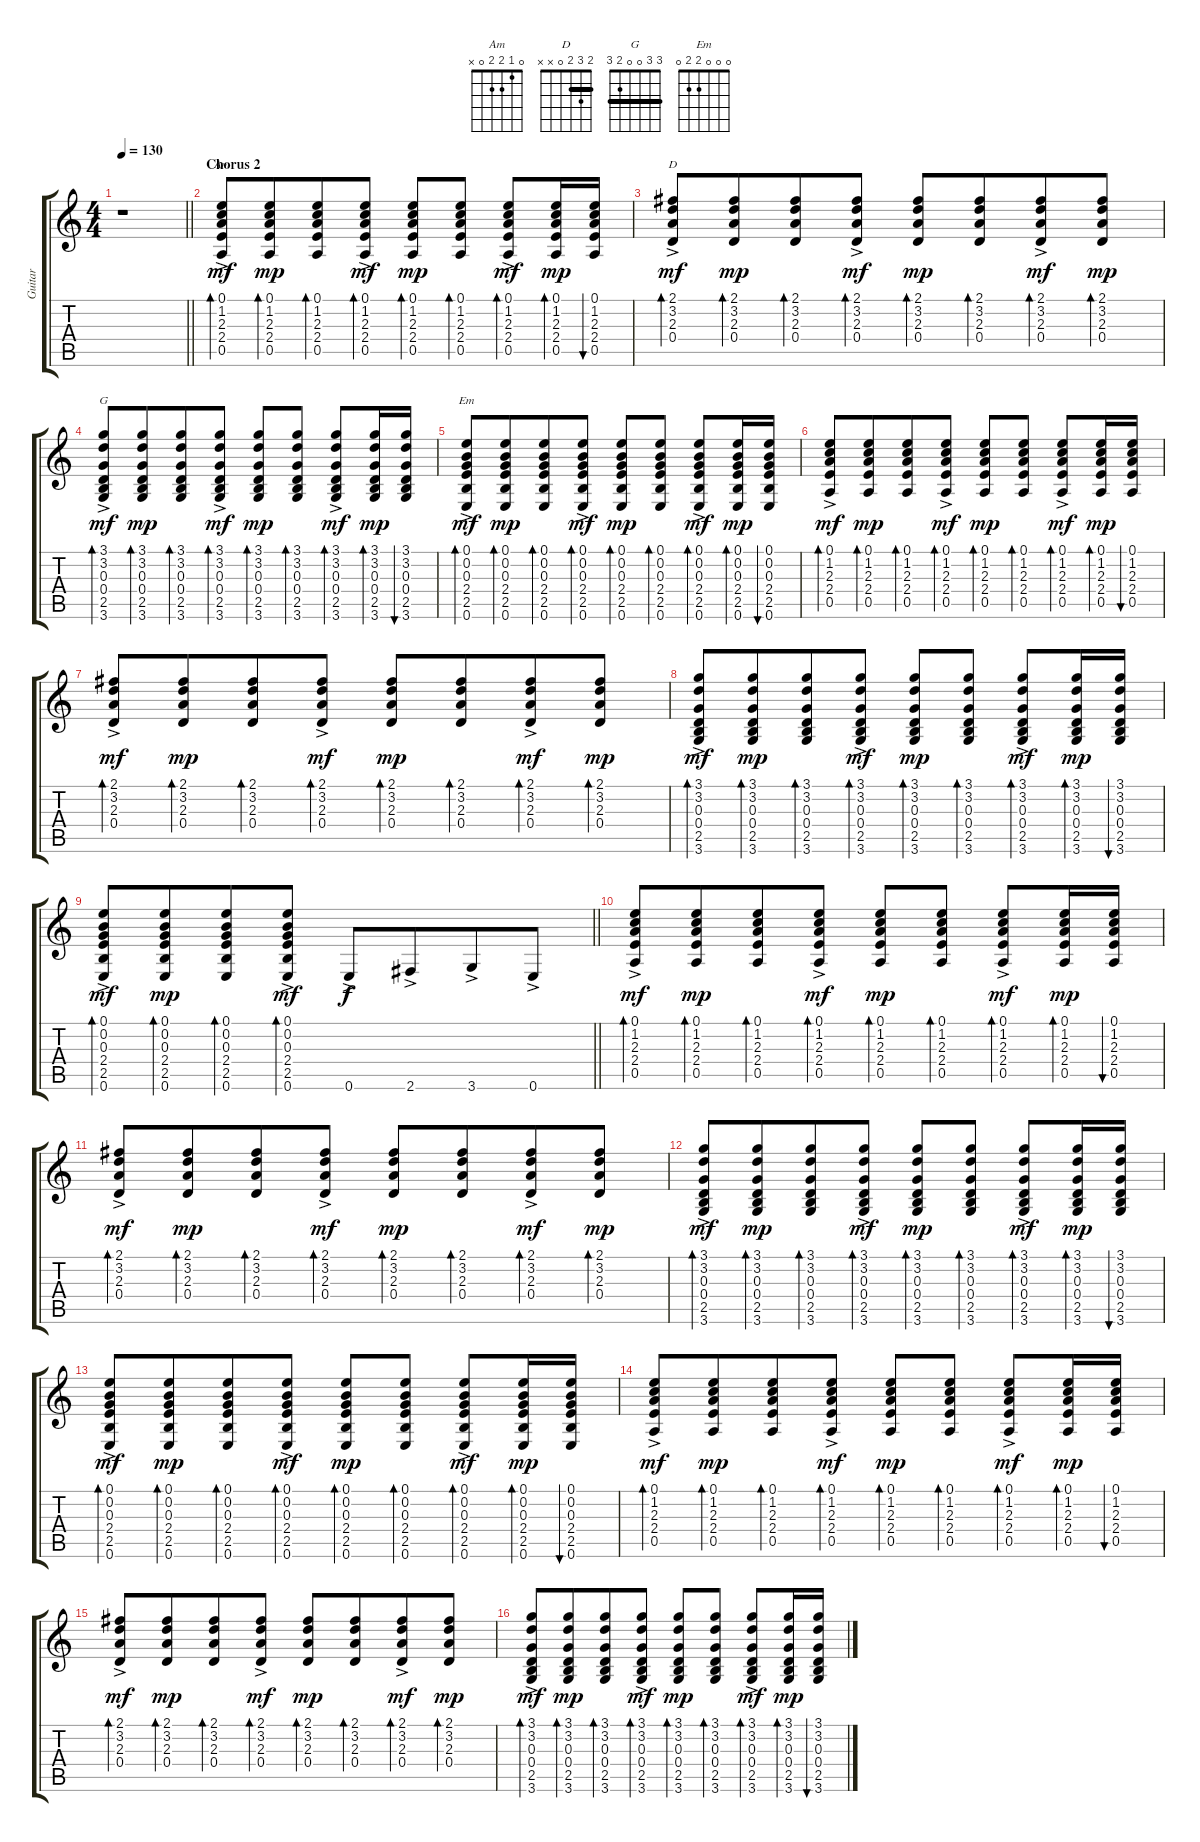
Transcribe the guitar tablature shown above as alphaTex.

\track ("Guitar" "Guitar") {instrument acousticguitarsteel}
\staff {score tabs}
\tuning (E4 B3 G3 D3 A2 E2) {hide}
\chord ("Am" 0 1 2 2 0 x)
\chord ("D" 2 3 2 0 x x) {barre 2}
\chord ("G" 3 3 0 0 2 3) {barre 3}
\chord ("Em" 0 0 0 2 2 0)
\ts (4 4)
\tempo 130
\clef g2
\barLineRight lightlight
\ks aminor
r.1{dy mf} |
\section ("" "Chorus 2")
(0.1{ac} 1.2{ac} 2.3{ac} 2.4{ac} 0.5{ac}).8{bd 30 ch "Am"} (0.1 1.2 2.3 2.4 0.5).8{bd 30 dy mp beam merge} (0.1 1.2 2.3 2.4 0.5).8{bd 30} (0.1{ac} 1.2{ac} 2.3{ac} 2.4{ac} 0.5{ac}).8{bd 30 dy mf} (0.1 1.2 2.3 2.4 0.5).8{bd 30 dy mp} (0.1 1.2 2.3 2.4 0.5).8{bd 30} (0.1{ac} 1.2{ac} 2.3{ac} 2.4{ac} 0.5{ac}).8{bd 30 dy mf} (0.1 1.2 2.3 2.4 0.5).16{bd 30 dy mp} (0.1 1.2 2.3 2.4 0.5).16{bu 30} |
(2.1{ac} 3.2{ac} 2.3{ac} 0.4{ac}).8{bd 30 ch "D" dy mf} (2.1 3.2 2.3 0.4).8{bd 30 dy mp beam merge} (2.1 3.2 2.3 0.4).8{bd 30} (2.1{ac} 3.2{ac} 2.3{ac} 0.4{ac}).8{bd 30 dy mf} (2.1 3.2 2.3 0.4).8{bd 30 dy mp} (2.1 3.2 2.3 0.4).8{bd 30 beam merge} (2.1{ac} 3.2{ac} 2.3{ac} 0.4{ac}).8{bd 30 dy mf} (2.1 3.2 2.3 0.4).8{bd 30 dy mp} |
(3.1{ac} 3.2{ac} 0.3{ac} 0.4{ac} 2.5{ac} 3.6{ac}).8{bd 30 ch "G" dy mf} (3.1 3.2 0.3 0.4 2.5 3.6).8{bd 30 dy mp beam merge} (3.1 3.2 0.3 0.4 2.5 3.6).8{bd 30} (3.1{ac} 3.2{ac} 0.3{ac} 0.4{ac} 2.5{ac} 3.6{ac}).8{bd 30 dy mf} (3.1 3.2 0.3 0.4 2.5 3.6).8{bd 30 dy mp} (3.1 3.2 0.3 0.4 2.5 3.6).8{bd 30} (3.1{ac} 3.2{ac} 0.3{ac} 0.4{ac} 2.5{ac} 3.6{ac}).8{bd 30 dy mf} (3.1 3.2 0.3 0.4 2.5 3.6).16{bd 30 dy mp} (3.1 3.2 0.3 0.4 2.5 3.6).16{bu 30} |
(0.1{ac} 0.2{ac} 0.3{ac} 2.4{ac} 2.5{ac} 0.6{ac}).8{bd 30 ch "Em" dy mf} (0.1 0.2 0.3 2.4 2.5 0.6).8{bd 30 dy mp beam merge} (0.1 0.2 0.3 2.4 2.5 0.6).8{bd 30} (0.1{ac} 0.2{ac} 0.3{ac} 2.4{ac} 2.5{ac} 0.6{ac}).8{bd 30 dy mf} (0.1 0.2 0.3 2.4 2.5 0.6).8{bd 30 dy mp} (0.1 0.2 0.3 2.4 2.5 0.6).8{bd 30} (0.1{ac} 0.2{ac} 0.3{ac} 2.4{ac} 2.5{ac} 0.6{ac}).8{bd 30 dy mf} (0.1 0.2 0.3 2.4 2.5 0.6).16{bd 30 dy mp} (0.1 0.2 0.3 2.4 2.5 0.6).16{bu 30} |
(0.1{ac} 1.2{ac} 2.3{ac} 2.4{ac} 0.5{ac}).8{bd 30 dy mf} (0.1 1.2 2.3 2.4 0.5).8{bd 30 dy mp beam merge} (0.1 1.2 2.3 2.4 0.5).8{bd 30} (0.1{ac} 1.2{ac} 2.3{ac} 2.4{ac} 0.5{ac}).8{bd 30 dy mf} (0.1 1.2 2.3 2.4 0.5).8{bd 30 dy mp} (0.1 1.2 2.3 2.4 0.5).8{bd 30} (0.1{ac} 1.2{ac} 2.3{ac} 2.4{ac} 0.5{ac}).8{bd 30 dy mf} (0.1 1.2 2.3 2.4 0.5).16{bd 30 dy mp} (0.1 1.2 2.3 2.4 0.5).16{bu 30} |
(2.1{ac} 3.2{ac} 2.3{ac} 0.4{ac}).8{bd 30 dy mf} (2.1 3.2 2.3 0.4).8{bd 30 dy mp beam merge} (2.1 3.2 2.3 0.4).8{bd 30} (2.1{ac} 3.2{ac} 2.3{ac} 0.4{ac}).8{bd 30 dy mf} (2.1 3.2 2.3 0.4).8{bd 30 dy mp} (2.1 3.2 2.3 0.4).8{bd 30 beam merge} (2.1{ac} 3.2{ac} 2.3{ac} 0.4{ac}).8{bd 30 dy mf} (2.1 3.2 2.3 0.4).8{bd 30 dy mp} |
(3.1{ac} 3.2{ac} 0.3{ac} 0.4{ac} 2.5{ac} 3.6{ac}).8{bd 30 dy mf} (3.1 3.2 0.3 0.4 2.5 3.6).8{bd 30 dy mp beam merge} (3.1 3.2 0.3 0.4 2.5 3.6).8{bd 30} (3.1{ac} 3.2{ac} 0.3{ac} 0.4{ac} 2.5{ac} 3.6{ac}).8{bd 30 dy mf} (3.1 3.2 0.3 0.4 2.5 3.6).8{bd 30 dy mp} (3.1 3.2 0.3 0.4 2.5 3.6).8{bd 30} (3.1{ac} 3.2{ac} 0.3{ac} 0.4{ac} 2.5{ac} 3.6{ac}).8{bd 30 dy mf} (3.1 3.2 0.3 0.4 2.5 3.6).16{bd 30 dy mp} (3.1 3.2 0.3 0.4 2.5 3.6).16{bu 30} |
\barLineRight lightlight
(0.1{ac} 0.2{ac} 0.3{ac} 2.4{ac} 2.5{ac} 0.6{ac}).8{bd 30 dy mf} (0.1 0.2 0.3 2.4 2.5 0.6).8{bd 30 dy mp beam merge} (0.1 0.2 0.3 2.4 2.5 0.6).8{bd 30} (0.1{ac} 0.2{ac} 0.3{ac} 2.4{ac} 2.5{ac} 0.6{ac}).8{bd 30 dy mf} 0.6{ac}.8{dy f} 2.6{ac}.8{beam merge} 3.6{ac}.8 0.6{ac}.8 |
\section ("" "")
(0.1{ac} 1.2{ac} 2.3{ac} 2.4{ac} 0.5{ac}).8{bd 30 dy mf} (0.1 1.2 2.3 2.4 0.5).8{bd 30 dy mp beam merge} (0.1 1.2 2.3 2.4 0.5).8{bd 30} (0.1{ac} 1.2{ac} 2.3{ac} 2.4{ac} 0.5{ac}).8{bd 30 dy mf} (0.1 1.2 2.3 2.4 0.5).8{bd 30 dy mp} (0.1 1.2 2.3 2.4 0.5).8{bd 30} (0.1{ac} 1.2{ac} 2.3{ac} 2.4{ac} 0.5{ac}).8{bd 30 dy mf} (0.1 1.2 2.3 2.4 0.5).16{bd 30 dy mp} (0.1 1.2 2.3 2.4 0.5).16{bu 30} |
(2.1{ac} 3.2{ac} 2.3{ac} 0.4{ac}).8{bd 30 dy mf} (2.1 3.2 2.3 0.4).8{bd 30 dy mp beam merge} (2.1 3.2 2.3 0.4).8{bd 30} (2.1{ac} 3.2{ac} 2.3{ac} 0.4{ac}).8{bd 30 dy mf} (2.1 3.2 2.3 0.4).8{bd 30 dy mp} (2.1 3.2 2.3 0.4).8{bd 30 beam merge} (2.1{ac} 3.2{ac} 2.3{ac} 0.4{ac}).8{bd 30 dy mf} (2.1 3.2 2.3 0.4).8{bd 30 dy mp} |
(3.1{ac} 3.2{ac} 0.3{ac} 0.4{ac} 2.5{ac} 3.6{ac}).8{bd 30 dy mf} (3.1 3.2 0.3 0.4 2.5 3.6).8{bd 30 dy mp beam merge} (3.1 3.2 0.3 0.4 2.5 3.6).8{bd 30} (3.1{ac} 3.2{ac} 0.3{ac} 0.4{ac} 2.5{ac} 3.6{ac}).8{bd 30 dy mf} (3.1 3.2 0.3 0.4 2.5 3.6).8{bd 30 dy mp} (3.1 3.2 0.3 0.4 2.5 3.6).8{bd 30} (3.1{ac} 3.2{ac} 0.3{ac} 0.4{ac} 2.5{ac} 3.6{ac}).8{bd 30 dy mf} (3.1 3.2 0.3 0.4 2.5 3.6).16{bd 30 dy mp} (3.1 3.2 0.3 0.4 2.5 3.6).16{bu 30} |
(0.1{ac} 0.2{ac} 0.3{ac} 2.4{ac} 2.5{ac} 0.6{ac}).8{bd 30 dy mf} (0.1 0.2 0.3 2.4 2.5 0.6).8{bd 30 dy mp beam merge} (0.1 0.2 0.3 2.4 2.5 0.6).8{bd 30} (0.1{ac} 0.2{ac} 0.3{ac} 2.4{ac} 2.5{ac} 0.6{ac}).8{bd 30 dy mf} (0.1 0.2 0.3 2.4 2.5 0.6).8{bd 30 dy mp} (0.1 0.2 0.3 2.4 2.5 0.6).8{bd 30} (0.1{ac} 0.2{ac} 0.3{ac} 2.4{ac} 2.5{ac} 0.6{ac}).8{bd 30 dy mf} (0.1 0.2 0.3 2.4 2.5 0.6).16{bd 30 dy mp} (0.1 0.2 0.3 2.4 2.5 0.6).16{bu 30} |
(0.1{ac} 1.2{ac} 2.3{ac} 2.4{ac} 0.5{ac}).8{bd 30 dy mf} (0.1 1.2 2.3 2.4 0.5).8{bd 30 dy mp beam merge} (0.1 1.2 2.3 2.4 0.5).8{bd 30} (0.1{ac} 1.2{ac} 2.3{ac} 2.4{ac} 0.5{ac}).8{bd 30 dy mf} (0.1 1.2 2.3 2.4 0.5).8{bd 30 dy mp} (0.1 1.2 2.3 2.4 0.5).8{bd 30} (0.1{ac} 1.2{ac} 2.3{ac} 2.4{ac} 0.5{ac}).8{bd 30 dy mf} (0.1 1.2 2.3 2.4 0.5).16{bd 30 dy mp} (0.1 1.2 2.3 2.4 0.5).16{bu 30} |
(2.1{ac} 3.2{ac} 2.3{ac} 0.4{ac}).8{bd 30 dy mf} (2.1 3.2 2.3 0.4).8{bd 30 dy mp beam merge} (2.1 3.2 2.3 0.4).8{bd 30} (2.1{ac} 3.2{ac} 2.3{ac} 0.4{ac}).8{bd 30 dy mf} (2.1 3.2 2.3 0.4).8{bd 30 dy mp} (2.1 3.2 2.3 0.4).8{bd 30 beam merge} (2.1{ac} 3.2{ac} 2.3{ac} 0.4{ac}).8{bd 30 dy mf} (2.1 3.2 2.3 0.4).8{bd 30 dy mp} |
(3.1{ac} 3.2{ac} 0.3{ac} 0.4{ac} 2.5{ac} 3.6{ac}).8{bd 30 dy mf} (3.1 3.2 0.3 0.4 2.5 3.6).8{bd 30 dy mp beam merge} (3.1 3.2 0.3 0.4 2.5 3.6).8{bd 30} (3.1{ac} 3.2{ac} 0.3{ac} 0.4{ac} 2.5{ac} 3.6{ac}).8{bd 30 dy mf} (3.1 3.2 0.3 0.4 2.5 3.6).8{bd 30 dy mp} (3.1 3.2 0.3 0.4 2.5 3.6).8{bd 30} (3.1{ac} 3.2{ac} 0.3{ac} 0.4{ac} 2.5{ac} 3.6{ac}).8{bd 30 dy mf} (3.1 3.2 0.3 0.4 2.5 3.6).16{bd 30 dy mp} (3.1 3.2 0.3 0.4 2.5 3.6).16{bu 30}
